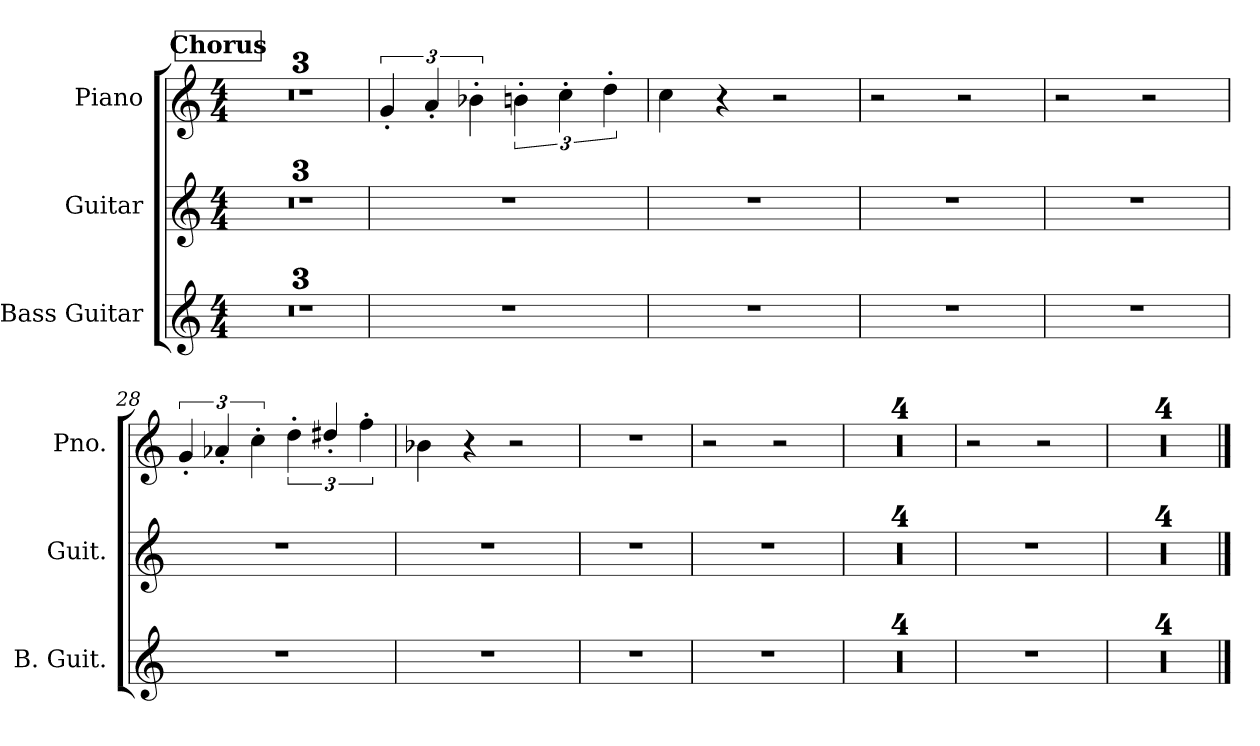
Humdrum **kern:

**kern	**kern	**kern
*part3	*part2	*part1
*staff3	*staff2	*staff1
*I"Bass Guitar	*I"Guitar	*I"Piano
*I'B. Guit.	*I'Guit.	*I'Pno.
!!LO:PB:g=z
*clefG2	*clefG2	*clefG2
*ITrd7c12	*ITrd7c12	*
*k[]	*k[]	*k[]
*M4/4	*M4/4	*M4/4
!!LO:REH:place=s1:a:B:fs=14:t=Chorus
=21	=21	=21
1r	1r	1r
=22	=22	=22
1r	1r	1r
=23	=23	=23
1r	1r	1r
=24	=24	=24
1r	1r	6g'/
.	.	6a'/
.	.	6b-X'\
.	.	6bn'\
.	.	6cc'\
.	.	6dd'\
=25	=25	=25
1r	1r	4cc\
.	.	4r
.	.	2r
=26	=26	=26
1r	1r	2r
.	.	2r
=27	=27	=27
1r	1r	2r
.	.	2r
=28	=28	=28
1r	1r	6g'/
.	.	6a-X'/
.	.	6cc'\
.	.	6dd'\
.	.	6dd#X'/
.	.	6ff'\
!!LO:LB:g=z
=29	=29	=29
1r	1r	4b-X\
.	.	4r
.	.	2r
=30	=30	=30
1r	1r	1r
=31	=31	=31
1r	1r	2r
.	.	2r
=32	=32	=32
1r	1r	1r
=33	=33	=33
1r	1r	1r
=34	=34	=34
1r	1r	1r
=35	=35	=35
1r	1r	1r
=36	=36	=36
1r	1r	2r
.	.	2r
=37	=37	=37
1r	1r	1r
=38	=38	=38
1r	1r	1r
=39	=39	=39
1r	1r	1r
=40	=40	=40
1r	1r	1r
==	==	==
*-	*-	*-
